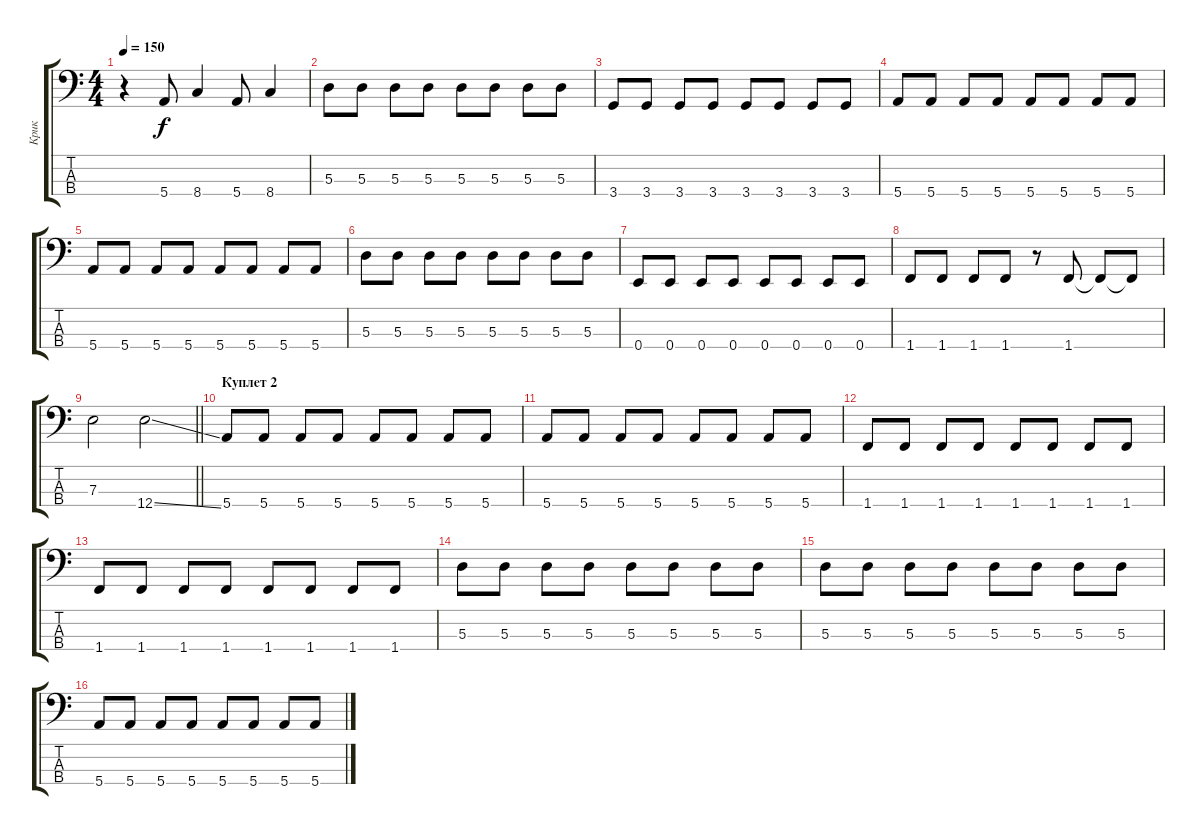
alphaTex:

\track ("Крик" "Крик") {instrument electricbassfinger}
\staff {score tabs}
\tuning (G2 D2 A1 E1) {hide}
\ts (4 4)
\tempo 150
\clef f4
\ks c
r.4{dy f} 5.4.8 8.4.4 5.4.8 8.4.4 |
5.3.8 5.3.8 5.3.8 5.3.8 5.3.8 5.3.8 5.3.8 5.3.8 |
3.4.8 3.4.8 3.4.8 3.4.8 3.4.8 3.4.8 3.4.8 3.4.8 |
5.4.8 5.4.8 5.4.8 5.4.8 5.4.8 5.4.8 5.4.8 5.4.8 |
5.4.8 5.4.8 5.4.8 5.4.8 5.4.8 5.4.8 5.4.8 5.4.8 |
5.3.8 5.3.8 5.3.8 5.3.8 5.3.8 5.3.8 5.3.8 5.3.8 |
0.4.8 0.4.8 0.4.8 0.4.8 0.4.8 0.4.8 0.4.8 0.4.8 |
1.4.8 1.4.8 1.4.8 1.4.8 r.8 1.4.8 1.4{t}.8 1.4{t}.8 |
\barLineRight lightlight
7.3.2 12.4{ss}.2 |
\section ("" "Куплет 2")
5.4.8 5.4.8 5.4.8 5.4.8 5.4.8 5.4.8 5.4.8 5.4.8 |
5.4.8 5.4.8 5.4.8 5.4.8 5.4.8 5.4.8 5.4.8 5.4.8 |
1.4.8 1.4.8 1.4.8 1.4.8 1.4.8 1.4.8 1.4.8 1.4.8 |
1.4.8 1.4.8 1.4.8 1.4.8 1.4.8 1.4.8 1.4.8 1.4.8 |
5.3.8 5.3.8 5.3.8 5.3.8 5.3.8 5.3.8 5.3.8 5.3.8 |
5.3.8 5.3.8 5.3.8 5.3.8 5.3.8 5.3.8 5.3.8 5.3.8 |
5.4.8 5.4.8 5.4.8 5.4.8 5.4.8 5.4.8 5.4.8 5.4.8
